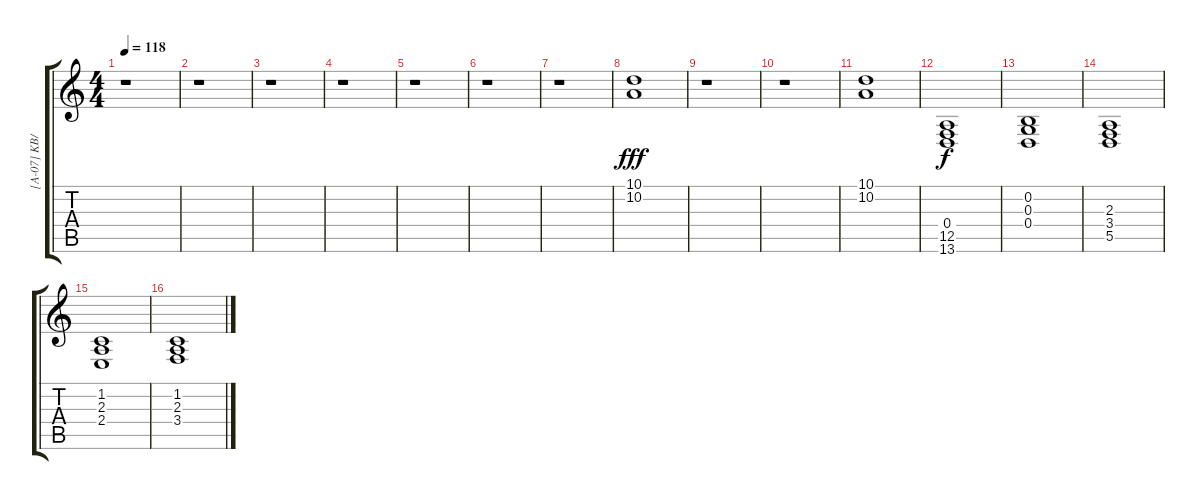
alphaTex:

\track ("[A-07] KB/CJO" "[A-07] KB/") {instrument brasssection}
\staff {score tabs}
\tuning (E4 B3 G3 D3 A2 E2) {hide}
\ts (4 4)
\tempo 118
\clef g2
\ks c
r.1{dy f} |
r.1 |
r.1 |
r.1 |
r.1 |
r.1 |
r.1 |
(10.1 10.2).1{dy fff volume 13 balance 7 instrument brasssection} |
r.1 |
r.1 |
(10.1 10.2).1 |
(0.4 12.5 13.6).1{dy f volume 8 instrument stringensemble2} |
(0.2 0.3 0.4).1 |
(2.3 3.4 5.5).1 |
(1.2 2.3 2.4).1 |
(1.2 2.3 3.4).1
